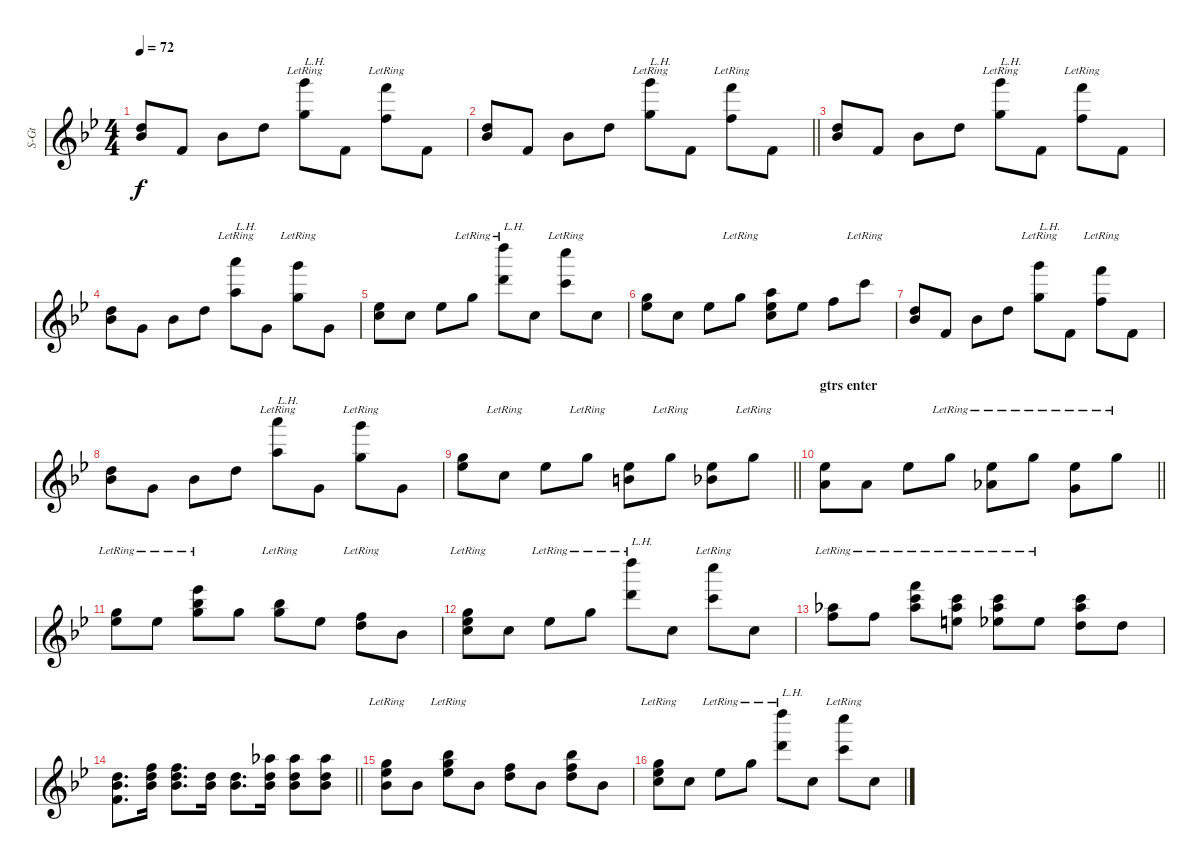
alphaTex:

\bracketExtendMode groupsimilarinstruments
\otherSystemsTrackNameOrientation horizontal
\track ("Piano (RH)" "S-Gt") {instrument acousticgrandpiano}
\staff {score}
\tuning (F4 C4 F3 C3 F2 C2)
\displaytranspose 12
\ts (4 4)
\tempo 72
\clef g2
\ks bb
(9.3{acc forcenatural} 10.4{acc b}).8{dy f} 0.3{acc forcenatural}.8 10.4{acc b}.8 9.3{acc forcenatural}.8 (14.1{lr acc forcenatural} 14.3{acc forcenatural}).8{txt "L.H."} 0.3{acc forcenatural}.8 (12.1{lr acc forcenatural} 12.3{acc forcenatural}).8 12.5{acc forcenatural}.8 |
\barLineRight lightlight
(9.3{acc forcenatural} 10.4{acc b}).8 12.5{acc forcenatural}.8 10.4{acc b}.8 9.3{acc forcenatural}.8 (14.1{lr acc forcenatural} 14.3{acc forcenatural}).8{txt "L.H."} 0.3{acc forcenatural}.8 (12.1{lr acc forcenatural} 12.3{acc forcenatural}).8 12.5{acc forcenatural}.8 |
(9.3{acc forcenatural} 10.4{acc b}).8 12.5{acc forcenatural}.8 10.4{acc b}.8 9.3{acc forcenatural}.8 (14.1{lr acc forcenatural} 14.3{acc forcenatural}).8{txt "L.H."} 0.3{acc forcenatural}.8 (12.1{lr acc forcenatural} 12.3{acc forcenatural}).8 12.5{acc forcenatural}.8 |
(9.3{acc forcenatural} 10.4{acc b}).8 7.4{acc forcenatural}.8 10.4{acc b}.8 9.3{acc forcenatural}.8 (16.1{lr acc forcenatural} 16.3{acc forcenatural}).8{txt "L.H."} 14.5{acc forcenatural}.8 (14.1{lr acc forcenatural} 14.3{acc forcenatural}).8 14.5{acc forcenatural}.8 |
(0.2{acc forcenatural} 15.4{acc b}).8 0.2{acc forcenatural}.8 3.2{acc b}.8 2.1{lr acc forcenatural}.8 (21.1{lr acc forcenatural} 21.3{acc forcenatural}).8{txt "L.H."} 0.2{acc forcenatural}.8 (19.1{lr acc forcenatural} 19.3{acc forcenatural}).8 19.5{acc forcenatural}.8 |
(14.3{acc forcenatural} 15.4{acc b}).8 12.4{acc forcenatural}.8 15.4{acc b}.8 14.3{lr acc forcenatural}.8 (0.2{acc forcenatural} 16.3{acc forcenatural} 15.4{acc b}).8 15.4{acc b}.8 0.1{acc forcenatural}.8 7.1{lr acc forcenatural}.8 |
(9.3{acc forcenatural} 10.4{acc b}).8 0.3{acc forcenatural}.8 10.4{acc b}.8 9.3{acc forcenatural}.8 (14.1{lr acc forcenatural} 14.3{acc forcenatural}).8{txt "L.H."} 0.3{acc forcenatural}.8 (12.1{lr acc forcenatural} 12.3{acc forcenatural}).8 12.5{acc forcenatural}.8 |
(9.3{acc forcenatural} 10.4{acc b}).8 7.4{acc forcenatural}.8 10.4{acc b}.8 9.3{acc forcenatural}.8 (16.1{lr acc forcenatural} 16.3{acc forcenatural}).8{txt "L.H."} 14.5{acc forcenatural}.8 (14.1{lr acc forcenatural} 14.3{acc forcenatural}).8 14.5{acc forcenatural}.8 |
\barLineRight lightlight
(14.3{acc forcenatural} 15.4{acc b}).8 12.4{lr acc forcenatural}.8 15.4{acc b}.8 14.3{lr acc forcenatural}.8 (10.3{acc b} 11.4{acc forcenatural}).8 14.3{lr acc forcenatural}.8 (10.3{acc b} 10.4{acc b}).8 7.2{lr acc forcenatural}.8 |
\section ("" "gtrs enter")
\barLineRight lightlight
(10.3{acc b} 9.4{acc forcenatural}).8 9.4{acc forcenatural}.8 10.3{acc b}.8 7.2{lr acc forcenatural}.8 (10.3{lr acc b} 8.4{acc b}).8 7.2{lr acc forcenatural}.8 (10.3{lr acc b} 7.4{acc forcenatural}).8 7.2{lr acc forcenatural}.8 |
(2.1{acc forcenatural} 3.2{lr acc b}).8 3.2{lr acc b}.8 (10.1{lr acc b} 10.2{lr acc b} 14.3{acc forcenatural}).8 7.2{acc forcenatural}.8 (5.1{lr acc b} 7.2{acc forcenatural}).8 3.2{acc b}.8 (0.1{acc forcenatural} 2.2{lr acc forcenatural}).8 5.3{acc b}.8 |
(0.2{acc forcenatural} 14.3{lr acc forcenatural} 15.4{lr acc b}).8 0.2{acc forcenatural}.8 15.4{lr acc b}.8 14.3{lr acc forcenatural}.8 (21.1{lr acc forcenatural} 21.3{acc forcenatural}).8{txt "L.H."} 19.5{acc forcenatural}.8 (19.1{lr acc forcenatural} 19.3{acc forcenatural}).8 19.5{acc forcenatural}.8 |
(15.3{acc b} 17.4{lr acc forcenatural}).8 17.4{lr acc forcenatural}.8 (17.2{acc forcenatural} 19.3{lr acc forcenatural} 20.4{lr acc b}).8 (19.3{lr acc forcenatural} 20.4{acc b} 23.5{acc forcenatural}).8 (19.3{lr acc forcenatural} 20.4{acc b} 22.5{lr acc b}).8 22.5{lr acc b}.8 (19.3{acc forcenatural} 20.4{acc b} 21.5{acc forcenatural}).8 21.5{acc forcenatural}.8 |
\barLineRight lightlight
(0.3{acc forcenatural} 21.5{acc forcenatural} 22.6{acc b}).8{d} (0.1{acc forcenatural} 21.5{acc forcenatural} 22.6{acc b}).16 (0.1{acc forcenatural} 21.5{acc forcenatural} 22.6{acc b}).8{d} (21.5{acc forcenatural} 22.6{acc b}).16 (21.5{acc forcenatural} 22.6{acc b}).8{d} (20.4{acc b} 21.5{acc forcenatural} 22.6{acc b}).16 (20.4{acc b} 21.5{acc forcenatural} 22.6{acc b}).8 (20.4{acc b} 21.5{acc forcenatural} 22.6{acc b}).8 |
(19.4{acc forcenatural} 22.5{lr acc b} 22.6{acc b}).8 22.6{acc b}.8 (17.3{lr acc b} 19.4{acc forcenatural} 22.5{acc b}).8 17.5{acc b}.8 (0.1{acc forcenatural} 14.4{acc forcenatural}).8 10.4{acc b}.8 (0.1{acc forcenatural} 10.2{acc b} 9.3{acc forcenatural}).8 10.4{acc b}.8 |
(0.2{acc forcenatural} 14.3{lr acc forcenatural} 15.4{lr acc b}).8 0.2{acc forcenatural}.8 15.4{lr acc b}.8 14.3{lr acc forcenatural}.8 (21.1{lr acc forcenatural} 21.3{acc forcenatural}).8{txt "L.H."} 19.5{acc forcenatural}.8 (19.1{lr acc forcenatural} 19.3{acc forcenatural}).8 19.5{acc forcenatural}.8
